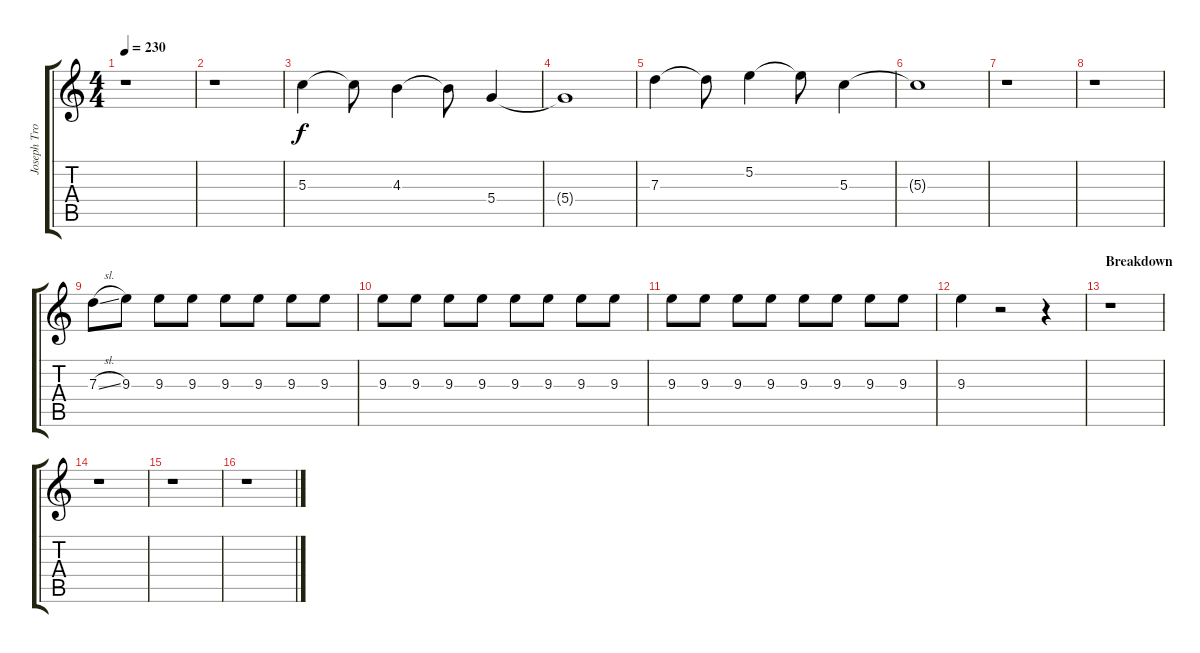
\track ("Joseph Trohman (Guitar Overdubs)" "Joseph Tro") {instrument distortionguitar}
\staff {score tabs}
\tuning (E4 B3 G3 D3 A2 E2) {hide}
\ts (4 4)
\tempo 230
\clef g2
\ks c
r.1{dy f} |
r.1 |
5.3.4 5.3{t}.8 4.3.4 4.3{t}.8 5.4.4 |
5.4{t}.1 |
7.3.4 7.3{t}.8 5.2.4 5.2{t}.8 5.3.4 |
5.3{t}.1 |
r.1 |
r.1 |
7.3{sl}.8 9.3.8 9.3.8 9.3.8 9.3.8 9.3.8 9.3.8 9.3.8 |
9.3.8 9.3.8 9.3.8 9.3.8 9.3.8 9.3.8 9.3.8 9.3.8 |
9.3.8 9.3.8 9.3.8 9.3.8 9.3.8 9.3.8 9.3.8 9.3.8 |
9.3.4 r.2 r.4 |
\section ("" "Breakdown")
r.1 |
r.1 |
r.1 |
r.1
